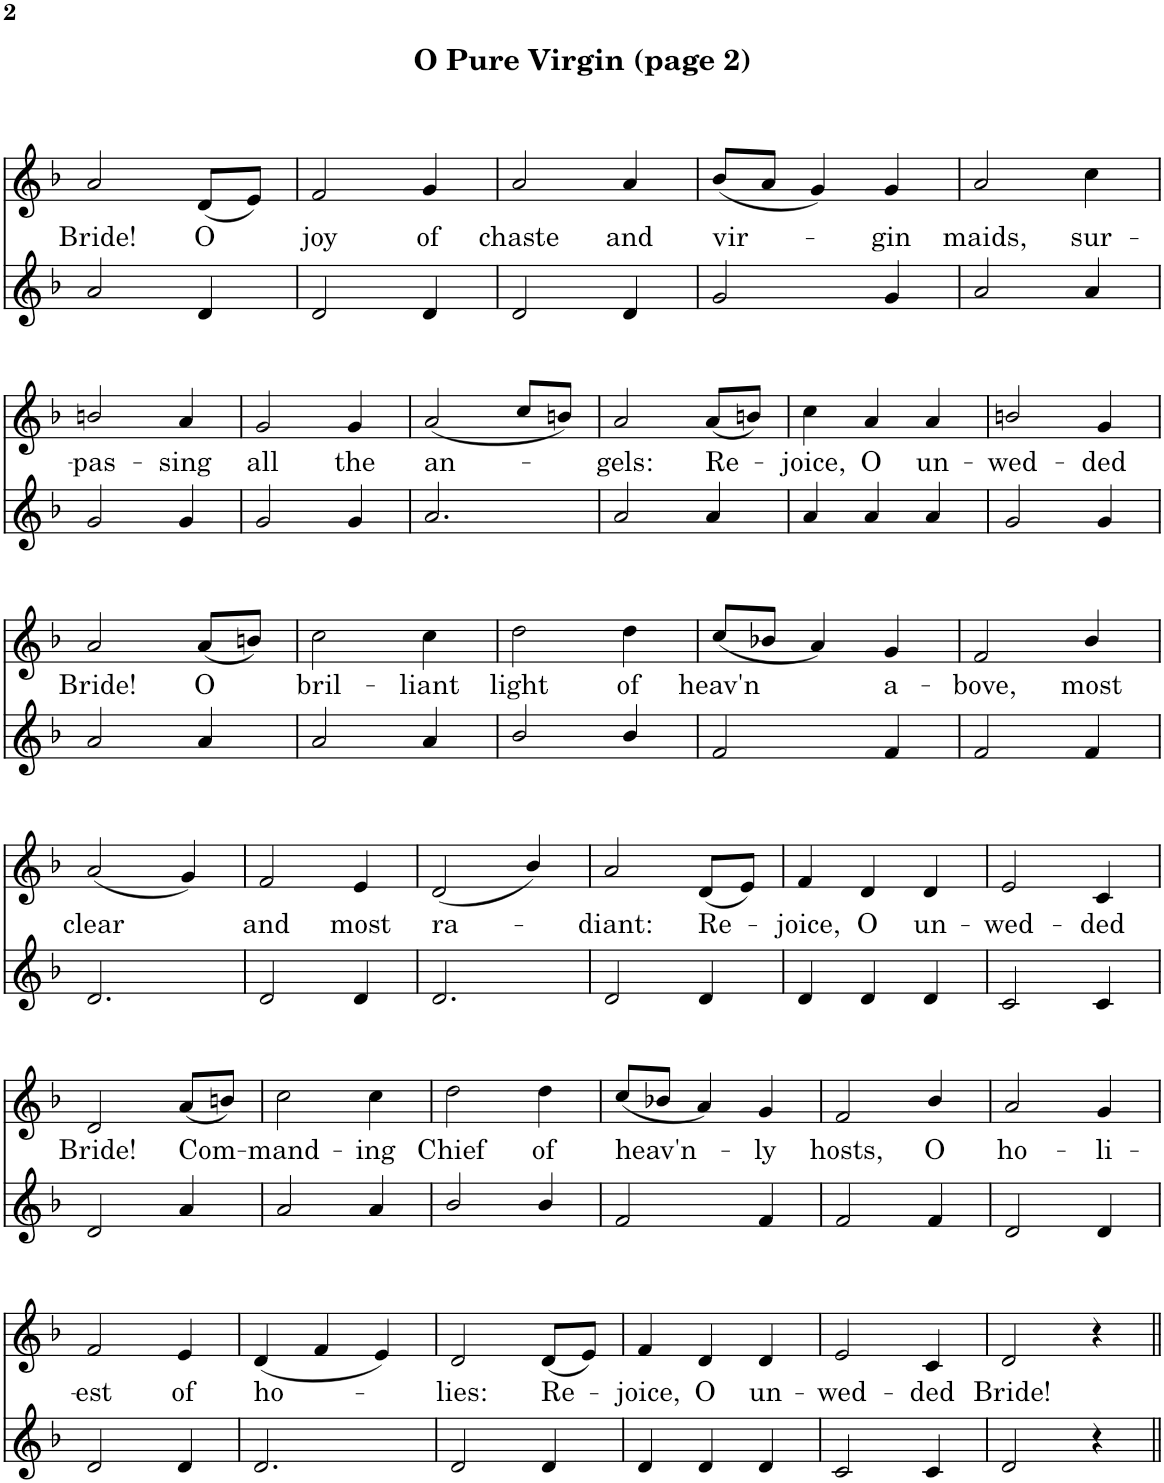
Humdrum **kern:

**kern	**kern	**text
*part2	*part1	*part1
*staff2	*staff1	*staff1
*I"Instrument 2	*I"Instrument 1	*
!!LO:PB:g=z
*clefG2	*clefG2	*
*k[b-]	*k[b-]	*
*F:	*F:	*
*M3/4	*M3/4	*
=34	=34	=34
!	!	!LO:LY:b
2a/	2a/	Bride!
!	!	!LO:LY:b
4d/	(<8d/L	O
.	8e/J)	.
=35	=35	=35
!	!	!LO:LY:b
2d/	2f/	joy
!	!	!LO:LY:b
4d/	4g/	of
=36	=36	=36
!	!	!LO:LY:b
2d/	2a/	chaste
!	!	!LO:LY:b
4d/	4a/	and
=37	=37	=37
!	!	!LO:LY:b
2g/	(<8b-/L	vir-
.	8a/J	.
.	4g/)	.
!	!	!LO:LY:b
4g/	4g/	-gin
=38	=38	=38
!	!	!LO:LY:b
2a/	2a/	maids,
!	!	!LO:LY:b
4a/	4cc\	sur-
!!LO:LB:g=z
=39	=39	=39
!	!	!LO:LY:b
2g/	2bn/	-pas-
!	!	!LO:LY:b
4g/	4a/	-sing
=40	=40	=40
!	!	!LO:LY:b
2g/	2g/	all
!	!	!LO:LY:b
4g/	4g/	the
=41	=41	=41
!	!	!LO:LY:b
2.a/	(<2a/	an-
.	8cc/L	.
.	8bn/J)	.
=42	=42	=42
!	!	!LO:LY:b
2a/	2a/	-gels:
!	!	!LO:LY:b
4a/	(<8a/L	Re-
.	8bn/J)	.
=43	=43	=43
!	!	!LO:LY:b
4a/	4cc\	-joice,
!	!	!LO:LY:b
4a/	4a/	O
!	!	!LO:LY:b
4a/	4a/	un-
=44	=44	=44
!	!	!LO:LY:b
2g/	2bn/	-wed-
!	!	!LO:LY:b
4g/	4g/	-ded
!!LO:LB:g=z
=45	=45	=45
!	!	!LO:LY:b
2a/	2a/	Bride!
!	!	!LO:LY:b
4a/	(<8a/L	O
.	8bn/J)	.
=46	=46	=46
!	!	!LO:LY:b
2a/	2cc\	bril-
!	!	!LO:LY:b
4a/	4cc\	-liant
=47	=47	=47
!	!	!LO:LY:b
2b-/	2dd\	light
!	!	!LO:LY:b
4b-/	4dd\	of
=48	=48	=48
!	!	!LO:LY:b
2f/	(<8cc/L	heav'n
.	8b-X/J	.
.	4a/)	.
!	!	!LO:LY:b
4f/	4g/	a-
=49	=49	=49
!	!	!LO:LY:b
2f/	2f/	-bove,
!	!	!LO:LY:b
4f/	4b-/	most
!!LO:LB:g=z
=50	=50	=50
!	!	!LO:LY:b
2.d/	(<2a/	clear
.	4g/)	.
=51	=51	=51
!	!	!LO:LY:b
2d/	2f/	and
!	!	!LO:LY:b
4d/	4e/	most
=52	=52	=52
!	!	!LO:LY:b
2.d/	(<2d/	ra-
.	4b-/)	.
=53	=53	=53
!	!	!LO:LY:b
2d/	2a/	-diant:
!	!	!LO:LY:b
4d/	(<8d/L	Re-
.	8e/J)	.
=54	=54	=54
!	!	!LO:LY:b
4d/	4f/	-joice,
!	!	!LO:LY:b
4d/	4d/	O
!	!	!LO:LY:b
4d/	4d/	un-
=55	=55	=55
!	!	!LO:LY:b
2c/	2e/	-wed-
!	!	!LO:LY:b
4c/	4c/	-ded
!!LO:LB:g=z
=56	=56	=56
!	!	!LO:LY:b
2d/	2d/	Bride!
!	!	!LO:LY:b
4a/	(<8a/L	Com-
.	8bn/J)	.
=57	=57	=57
!	!	!LO:LY:b
2a/	2cc\	-mand-
!	!	!LO:LY:b
4a/	4cc\	-ing
=58	=58	=58
!	!	!LO:LY:b
2b-/	2dd\	Chief
!	!	!LO:LY:b
4b-/	4dd\	of
=59	=59	=59
!	!	!LO:LY:b
2f/	(<8cc/L	heav'n-
.	8b-X/J	.
.	4a/)	.
!	!	!LO:LY:b
4f/	4g/	-ly
=60	=60	=60
!	!	!LO:LY:b
2f/	2f/	hosts,
!	!	!LO:LY:b
4f/	4b-/	O
=61	=61	=61
!	!	!LO:LY:b
2d/	2a/	ho-
!	!	!LO:LY:b
4d/	4g/	-li-
!!LO:LB:g=z
=62	=62	=62
!	!	!LO:LY:b
2d/	2f/	-est
!	!	!LO:LY:b
4d/	4e/	of
=63	=63	=63
!	!	!LO:LY:b
2.d/	(<4d/	ho-
.	4f/	.
.	4e/)	.
=64	=64	=64
!	!	!LO:LY:b
2d/	2d/	-lies:
!	!	!LO:LY:b
4d/	(<8d/L	Re-
.	8e/J)	.
=65	=65	=65
!	!	!LO:LY:b
4d/	4f/	-joice,
!	!	!LO:LY:b
4d/	4d/	O
!	!	!LO:LY:b
4d/	4d/	un-
=66	=66	=66
!	!	!LO:LY:b
2c/	2e/	-wed-
!	!	!LO:LY:b
4c/	4c/	-ded
=67	=67	=67
!	!	!LO:LY:b
2d/	2d/	Bride!
4r	4r	.
=||	=||	=||
*-	*-	*-
